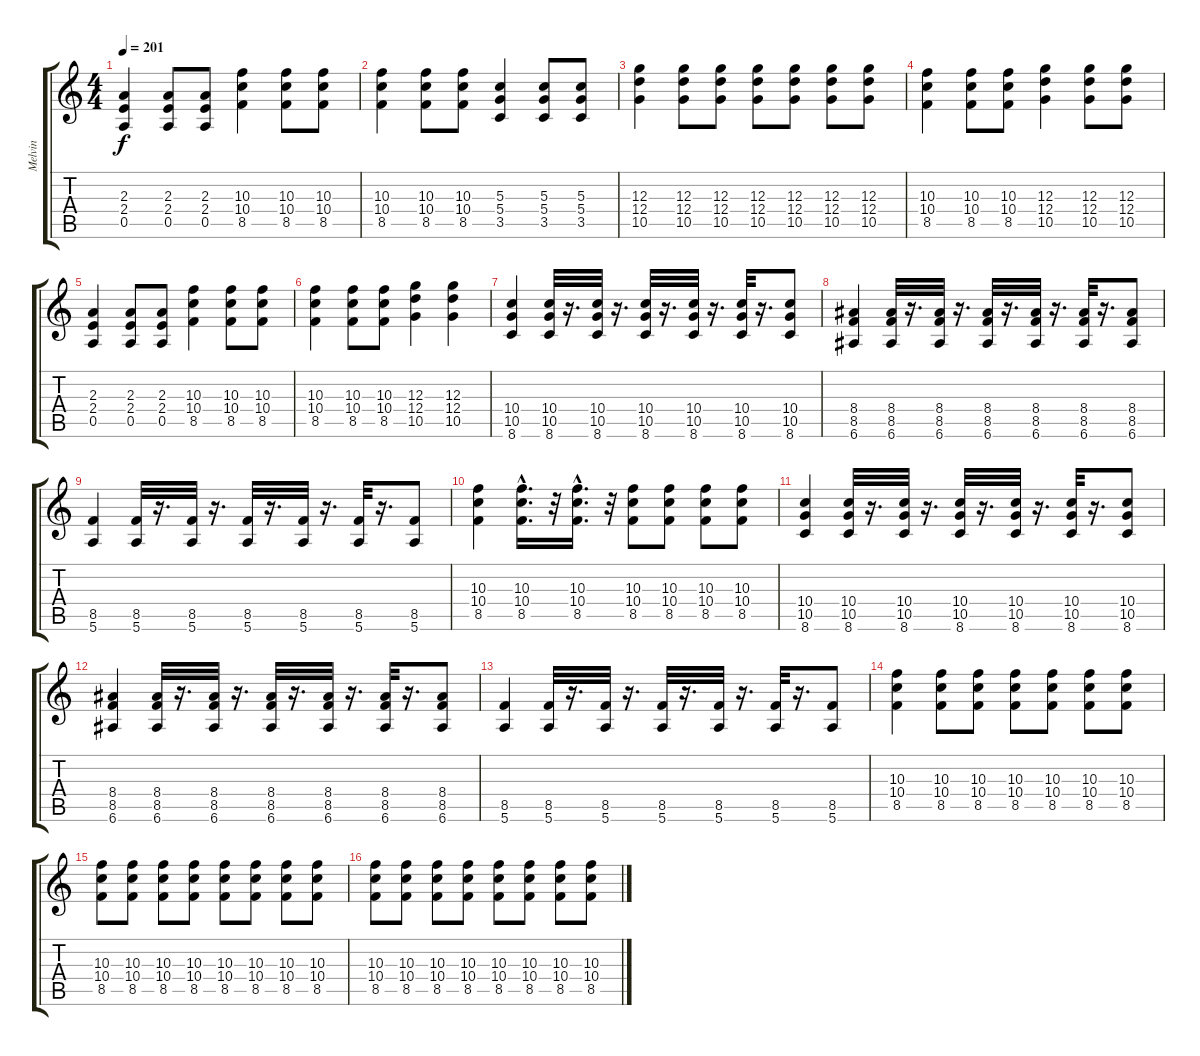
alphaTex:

\track ("Melvin" "Melvin") {instrument distortionguitar}
\staff {score tabs}
\tuning (E4 B3 G3 D3 A2 E2) {hide}
\ts (4 4)
\tempo 201
\clef g2
\ks c
(2.3 2.4 0.5).4{dy f} (2.3 2.4 0.5).8 (2.3 2.4 0.5).8 (10.3 10.4 8.5).4 (10.3 10.4 8.5).8 (10.3 10.4 8.5).8 |
(10.3 10.4 8.5).4 (10.3 10.4 8.5).8 (10.3 10.4 8.5).8 (5.3 5.4 3.5).4 (5.3 5.4 3.5).8 (5.3 5.4 3.5).8 |
(12.3 12.4 10.5).4 (12.3 12.4 10.5).8 (12.3 12.4 10.5).8 (12.3 12.4 10.5).8 (12.3 12.4 10.5).8 (12.3 12.4 10.5).8 (12.3 12.4 10.5).8 |
(10.3 10.4 8.5).4 (10.3 10.4 8.5).8 (10.3 10.4 8.5).8 (12.3 12.4 10.5).4 (12.3 12.4 10.5).8 (12.3 12.4 10.5).8 |
(2.3 2.4 0.5).4 (2.3 2.4 0.5).8 (2.3 2.4 0.5).8 (10.3 10.4 8.5).4 (10.3 10.4 8.5).8 (10.3 10.4 8.5).8 |
(10.3 10.4 8.5).4 (10.3 10.4 8.5).8 (10.3 10.4 8.5).8 (12.3 12.4 10.5).4 (12.3 12.4 10.5).4 |
(10.4 10.5 8.6).4 (10.4 10.5 8.6).32 r.16{d} (10.4 10.5 8.6).32 r.16{d} (10.4 10.5 8.6).32 r.16{d} (10.4 10.5 8.6).32 r.16{d} (10.4 10.5 8.6).32 r.16{d} (10.4 10.5 8.6).8 |
(8.4 8.5 6.6).4 (8.4 8.5 6.6).32 r.16{d} (8.4 8.5 6.6).32 r.16{d} (8.4 8.5 6.6).32 r.16{d} (8.4 8.5 6.6).32 r.16{d} (8.4 8.5 6.6).32 r.16{d} (8.4 8.5 6.6).8 |
(8.5 5.6).4 (8.5 5.6).32 r.16{d} (8.5 5.6).32 r.16{d} (8.5 5.6).32 r.16{d} (8.5 5.6).32 r.16{d} (8.5 5.6).32 r.16{d} (8.5 5.6).8 |
(10.3 10.4 8.5).4 (10.3{hac} 10.4{hac} 8.5{hac}).16{d} r.32 (10.3{hac} 10.4{hac} 8.5{hac}).16{d} r.32 (10.3 10.4 8.5).8 (10.3 10.4 8.5).8 (10.3 10.4 8.5).8 (10.3 10.4 8.5).8 |
(10.4 10.5 8.6).4 (10.4 10.5 8.6).32 r.16{d} (10.4 10.5 8.6).32 r.16{d} (10.4 10.5 8.6).32 r.16{d} (10.4 10.5 8.6).32 r.16{d} (10.4 10.5 8.6).32 r.16{d} (10.4 10.5 8.6).8 |
(8.4 8.5 6.6).4 (8.4 8.5 6.6).32 r.16{d} (8.4 8.5 6.6).32 r.16{d} (8.4 8.5 6.6).32 r.16{d} (8.4 8.5 6.6).32 r.16{d} (8.4 8.5 6.6).32 r.16{d} (8.4 8.5 6.6).8 |
(8.5 5.6).4 (8.5 5.6).32 r.16{d} (8.5 5.6).32 r.16{d} (8.5 5.6).32 r.16{d} (8.5 5.6).32 r.16{d} (8.5 5.6).32 r.16{d} (8.5 5.6).8 |
(10.3 10.4 8.5).4 (10.3 10.4 8.5).8 (10.3 10.4 8.5).8 (10.3 10.4 8.5).8 (10.3 10.4 8.5).8 (10.3 10.4 8.5).8 (10.3 10.4 8.5).8 |
(10.3 10.4 8.5).8 (10.3 10.4 8.5).8 (10.3 10.4 8.5).8 (10.3 10.4 8.5).8 (10.3 10.4 8.5).8 (10.3 10.4 8.5).8 (10.3 10.4 8.5).8 (10.3 10.4 8.5).8 |
(10.3 10.4 8.5).8 (10.3 10.4 8.5).8 (10.3 10.4 8.5).8 (10.3 10.4 8.5).8 (10.3 10.4 8.5).8 (10.3 10.4 8.5).8 (10.3 10.4 8.5).8 (10.3 10.4 8.5).8
